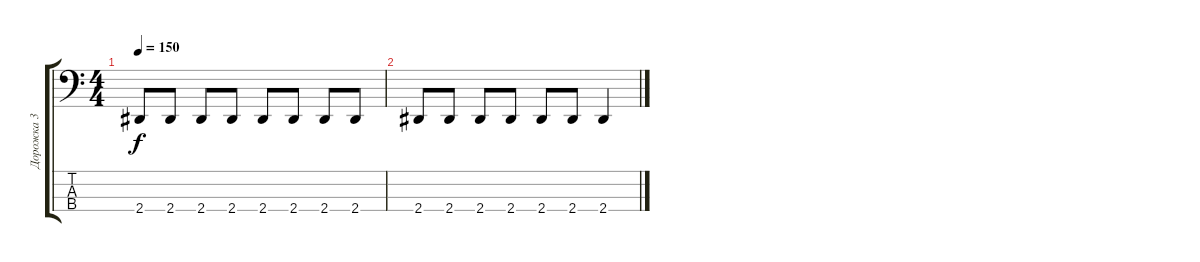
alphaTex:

\track ("Дорожка 3" "Дорожка 3") {instrument electricbassfinger}
\staff {score tabs}
\tuning (Gb2 Db2 Ab1 Db1) {hide}
\ts (4 4)
\tempo 150
\clef f4
\ks c
2.4.8{dy f} 2.4.8 2.4.8 2.4.8 2.4.8 2.4.8 2.4.8 2.4.8 |
2.4.8 2.4.8 2.4.8 2.4.8 2.4.8 2.4.8 2.4.4
